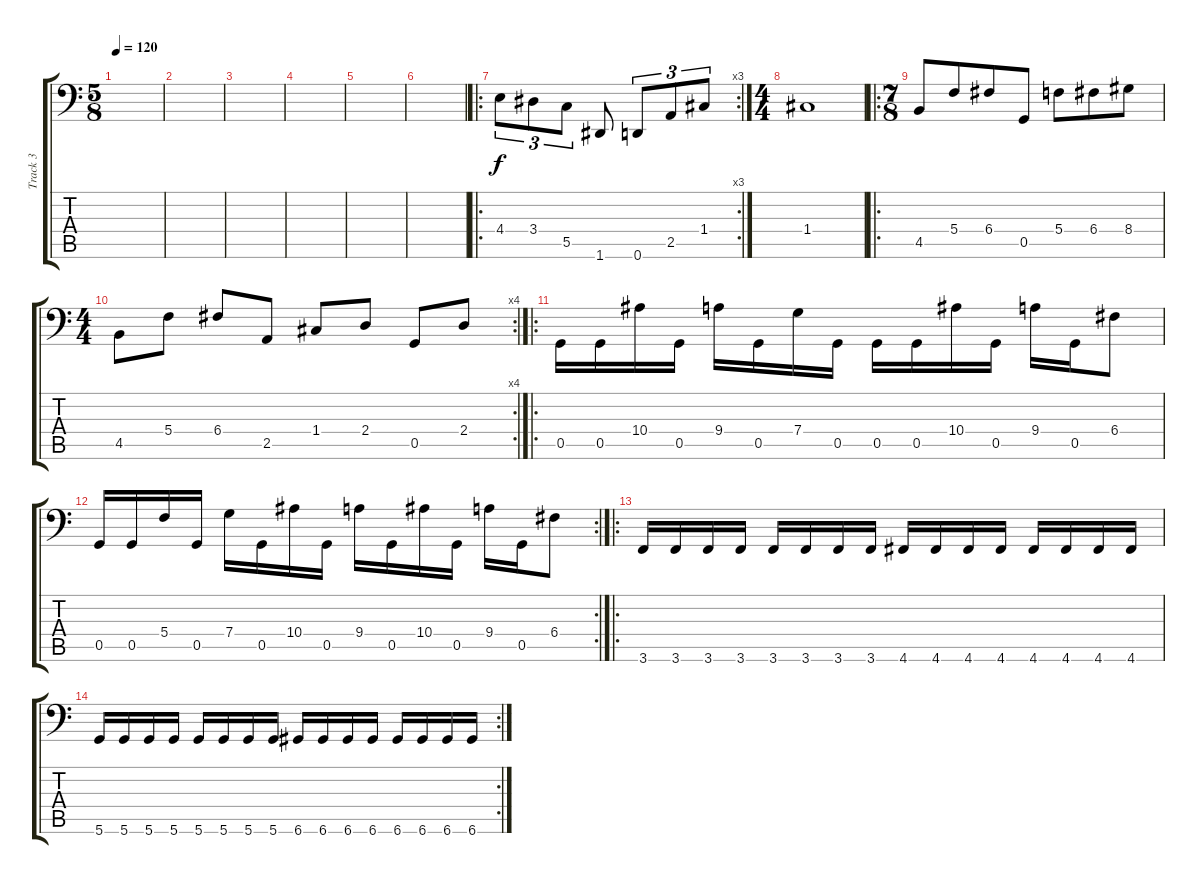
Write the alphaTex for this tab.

\track ("Track 3" "Track 3") {instrument electricbasspick}
\staff {score tabs}
\tuning (D3 A2 F2 C2 G1 D1) {hide}
\ts (5 8)
\tempo 120
\clef f4
\ks c
|
|
|
|
|
|
\ro
\rc 3
4.4.8{tu (3 2)} 3.4.8{tu (3 2)} 5.5.8{tu (3 2)} 1.6.8 0.6.8{tu (3 2)} 2.5.8{tu (3 2)} 1.4.8{tu (3 2)} |
\ts (4 4)
1.4.1 |
\ro
\ts (7 8)
4.5.8 5.4.8 6.4.8 0.5.8 5.4.8 6.4.8 8.4.8 |
\rc 4
\ts (4 4)
4.5.8 5.4.8 6.4.8 2.5.8 1.4.8 2.4.8 0.5.8 2.4.8 |
\ro
0.5.16 0.5.16 10.4.16 0.5.16 9.4.16 0.5.16 7.4.16 0.5.16 0.5.16 0.5.16 10.4.16 0.5.16 9.4.16 0.5.16 6.4.8 |
\rc 2
0.5.16 0.5.16 5.4.16 0.5.16 7.4.16 0.5.16 10.4.16 0.5.16 9.4.16 0.5.16 10.4.16 0.5.16 9.4.16 0.5.16 6.4.8 |
\ro
3.6.16 3.6.16 3.6.16 3.6.16 3.6.16 3.6.16 3.6.16 3.6.16 4.6.16 4.6.16 4.6.16 4.6.16 4.6.16 4.6.16 4.6.16 4.6.16 |
\rc 2
5.6.16 5.6.16 5.6.16 5.6.16 5.6.16 5.6.16 5.6.16 5.6.16 6.6.16 6.6.16 6.6.16 6.6.16 6.6.16 6.6.16 6.6.16 6.6.16
